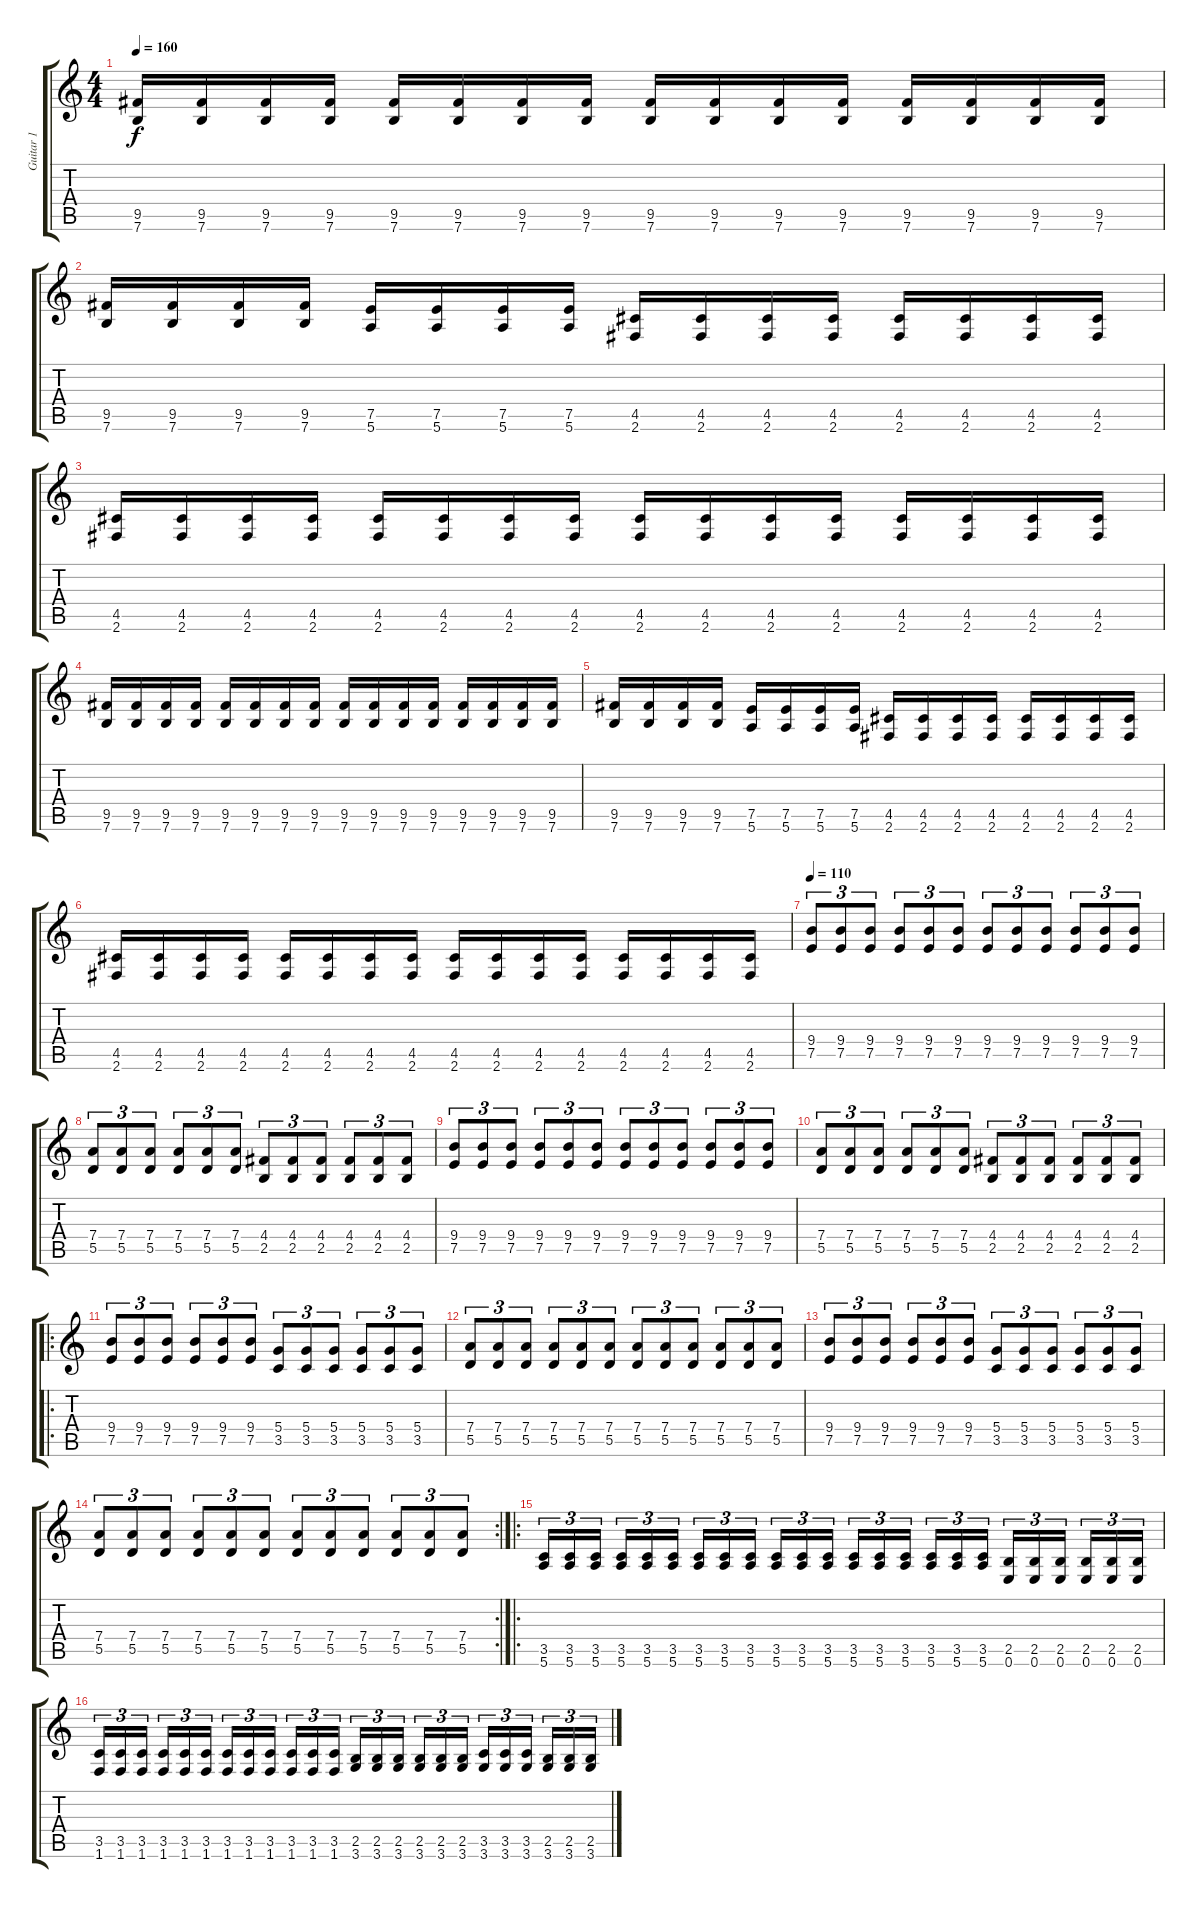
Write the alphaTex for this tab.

\track ("Guitar 1" "Guitar 1") {instrument distortionguitar}
\staff {score tabs}
\tuning (E4 B3 G3 D3 A2 E2) {hide}
\ts (4 4)
\tempo 160
\clef g2
\ks c
(9.5 7.6).16{dy f} (9.5 7.6).16 (9.5 7.6).16 (9.5 7.6).16 (9.5 7.6).16 (9.5 7.6).16 (9.5 7.6).16 (9.5 7.6).16 (9.5 7.6).16 (9.5 7.6).16 (9.5 7.6).16 (9.5 7.6).16 (9.5 7.6).16 (9.5 7.6).16 (9.5 7.6).16 (9.5 7.6).16 |
(9.5 7.6).16 (9.5 7.6).16 (9.5 7.6).16 (9.5 7.6).16 (7.5 5.6).16 (7.5 5.6).16 (7.5 5.6).16 (7.5 5.6).16 (4.5 2.6).16 (4.5 2.6).16 (4.5 2.6).16 (4.5 2.6).16 (4.5 2.6).16 (4.5 2.6).16 (4.5 2.6).16 (4.5 2.6).16 |
(4.5 2.6).16 (4.5 2.6).16 (4.5 2.6).16 (4.5 2.6).16 (4.5 2.6).16 (4.5 2.6).16 (4.5 2.6).16 (4.5 2.6).16 (4.5 2.6).16 (4.5 2.6).16 (4.5 2.6).16 (4.5 2.6).16 (4.5 2.6).16 (4.5 2.6).16 (4.5 2.6).16 (4.5 2.6).16 |
(9.5 7.6).16 (9.5 7.6).16 (9.5 7.6).16 (9.5 7.6).16 (9.5 7.6).16 (9.5 7.6).16 (9.5 7.6).16 (9.5 7.6).16 (9.5 7.6).16 (9.5 7.6).16 (9.5 7.6).16 (9.5 7.6).16 (9.5 7.6).16 (9.5 7.6).16 (9.5 7.6).16 (9.5 7.6).16 |
(9.5 7.6).16 (9.5 7.6).16 (9.5 7.6).16 (9.5 7.6).16 (7.5 5.6).16 (7.5 5.6).16 (7.5 5.6).16 (7.5 5.6).16 (4.5 2.6).16 (4.5 2.6).16 (4.5 2.6).16 (4.5 2.6).16 (4.5 2.6).16 (4.5 2.6).16 (4.5 2.6).16 (4.5 2.6).16 |
(4.5 2.6).16 (4.5 2.6).16 (4.5 2.6).16 (4.5 2.6).16 (4.5 2.6).16 (4.5 2.6).16 (4.5 2.6).16 (4.5 2.6).16 (4.5 2.6).16 (4.5 2.6).16 (4.5 2.6).16 (4.5 2.6).16 (4.5 2.6).16 (4.5 2.6).16 (4.5 2.6).16 (4.5 2.6).16 |
\tempo 110
(9.4 7.5).8{tu (3 2)} (9.4 7.5).8{tu (3 2)} (9.4 7.5).8{tu (3 2)} (9.4 7.5).8{tu (3 2)} (9.4 7.5).8{tu (3 2)} (9.4 7.5).8{tu (3 2)} (9.4 7.5).8{tu (3 2)} (9.4 7.5).8{tu (3 2)} (9.4 7.5).8{tu (3 2)} (9.4 7.5).8{tu (3 2)} (9.4 7.5).8{tu (3 2)} (9.4 7.5).8{tu (3 2)} |
(7.4 5.5).8{tu (3 2)} (7.4 5.5).8{tu (3 2)} (7.4 5.5).8{tu (3 2)} (7.4 5.5).8{tu (3 2)} (7.4 5.5).8{tu (3 2)} (7.4 5.5).8{tu (3 2)} (4.4 2.5).8{tu (3 2)} (4.4 2.5).8{tu (3 2)} (4.4 2.5).8{tu (3 2)} (4.4 2.5).8{tu (3 2)} (4.4 2.5).8{tu (3 2)} (4.4 2.5).8{tu (3 2)} |
(9.4 7.5).8{tu (3 2)} (9.4 7.5).8{tu (3 2)} (9.4 7.5).8{tu (3 2)} (9.4 7.5).8{tu (3 2)} (9.4 7.5).8{tu (3 2)} (9.4 7.5).8{tu (3 2)} (9.4 7.5).8{tu (3 2)} (9.4 7.5).8{tu (3 2)} (9.4 7.5).8{tu (3 2)} (9.4 7.5).8{tu (3 2)} (9.4 7.5).8{tu (3 2)} (9.4 7.5).8{tu (3 2)} |
(7.4 5.5).8{tu (3 2)} (7.4 5.5).8{tu (3 2)} (7.4 5.5).8{tu (3 2)} (7.4 5.5).8{tu (3 2)} (7.4 5.5).8{tu (3 2)} (7.4 5.5).8{tu (3 2)} (4.4 2.5).8{tu (3 2)} (4.4 2.5).8{tu (3 2)} (4.4 2.5).8{tu (3 2)} (4.4 2.5).8{tu (3 2)} (4.4 2.5).8{tu (3 2)} (4.4 2.5).8{tu (3 2)} |
\ro
(9.4 7.5).8{tu (3 2)} (9.4 7.5).8{tu (3 2)} (9.4 7.5).8{tu (3 2)} (9.4 7.5).8{tu (3 2)} (9.4 7.5).8{tu (3 2)} (9.4 7.5).8{tu (3 2)} (5.4 3.5).8{tu (3 2)} (5.4 3.5).8{tu (3 2)} (5.4 3.5).8{tu (3 2)} (5.4 3.5).8{tu (3 2)} (5.4 3.5).8{tu (3 2)} (5.4 3.5).8{tu (3 2)} |
(7.4 5.5).8{tu (3 2)} (7.4 5.5).8{tu (3 2)} (7.4 5.5).8{tu (3 2)} (7.4 5.5).8{tu (3 2)} (7.4 5.5).8{tu (3 2)} (7.4 5.5).8{tu (3 2)} (7.4 5.5).8{tu (3 2)} (7.4 5.5).8{tu (3 2)} (7.4 5.5).8{tu (3 2)} (7.4 5.5).8{tu (3 2)} (7.4 5.5).8{tu (3 2)} (7.4 5.5).8{tu (3 2)} |
(9.4 7.5).8{tu (3 2)} (9.4 7.5).8{tu (3 2)} (9.4 7.5).8{tu (3 2)} (9.4 7.5).8{tu (3 2)} (9.4 7.5).8{tu (3 2)} (9.4 7.5).8{tu (3 2)} (5.4 3.5).8{tu (3 2)} (5.4 3.5).8{tu (3 2)} (5.4 3.5).8{tu (3 2)} (5.4 3.5).8{tu (3 2)} (5.4 3.5).8{tu (3 2)} (5.4 3.5).8{tu (3 2)} |
\rc 2
(7.4 5.5).8{tu (3 2)} (7.4 5.5).8{tu (3 2)} (7.4 5.5).8{tu (3 2)} (7.4 5.5).8{tu (3 2)} (7.4 5.5).8{tu (3 2)} (7.4 5.5).8{tu (3 2)} (7.4 5.5).8{tu (3 2)} (7.4 5.5).8{tu (3 2)} (7.4 5.5).8{tu (3 2)} (7.4 5.5).8{tu (3 2)} (7.4 5.5).8{tu (3 2)} (7.4 5.5).8{tu (3 2)} |
\ro
(3.5 5.6).16{tu (3 2)} (3.5 5.6).16{tu (3 2)} (3.5 5.6).16{tu (3 2)} (3.5 5.6).16{tu (3 2)} (3.5 5.6).16{tu (3 2)} (3.5 5.6).16{tu (3 2)} (3.5 5.6).16{tu (3 2)} (3.5 5.6).16{tu (3 2)} (3.5 5.6).16{tu (3 2)} (3.5 5.6).16{tu (3 2)} (3.5 5.6).16{tu (3 2)} (3.5 5.6).16{tu (3 2)} (3.5 5.6).16{tu (3 2)} (3.5 5.6).16{tu (3 2)} (3.5 5.6).16{tu (3 2)} (3.5 5.6).16{tu (3 2)} (3.5 5.6).16{tu (3 2)} (3.5 5.6).16{tu (3 2)} (2.5 0.6).16{tu (3 2)} (2.5 0.6).16{tu (3 2)} (2.5 0.6).16{tu (3 2)} (2.5 0.6).16{tu (3 2)} (2.5 0.6).16{tu (3 2)} (2.5 0.6).16{tu (3 2)} |
(3.5 1.6).16{tu (3 2)} (3.5 1.6).16{tu (3 2)} (3.5 1.6).16{tu (3 2)} (3.5 1.6).16{tu (3 2)} (3.5 1.6).16{tu (3 2)} (3.5 1.6).16{tu (3 2)} (3.5 1.6).16{tu (3 2)} (3.5 1.6).16{tu (3 2)} (3.5 1.6).16{tu (3 2)} (3.5 1.6).16{tu (3 2)} (3.5 1.6).16{tu (3 2)} (3.5 1.6).16{tu (3 2)} (2.5 3.6).16{tu (3 2)} (2.5 3.6).16{tu (3 2)} (2.5 3.6).16{tu (3 2)} (2.5 3.6).16{tu (3 2)} (2.5 3.6).16{tu (3 2)} (2.5 3.6).16{tu (3 2)} (3.5 3.6).16{tu (3 2)} (3.5 3.6).16{tu (3 2)} (3.5 3.6).16{tu (3 2)} (2.5 3.6).16{tu (3 2)} (2.5 3.6).16{tu (3 2)} (2.5 3.6).16{tu (3 2)}
